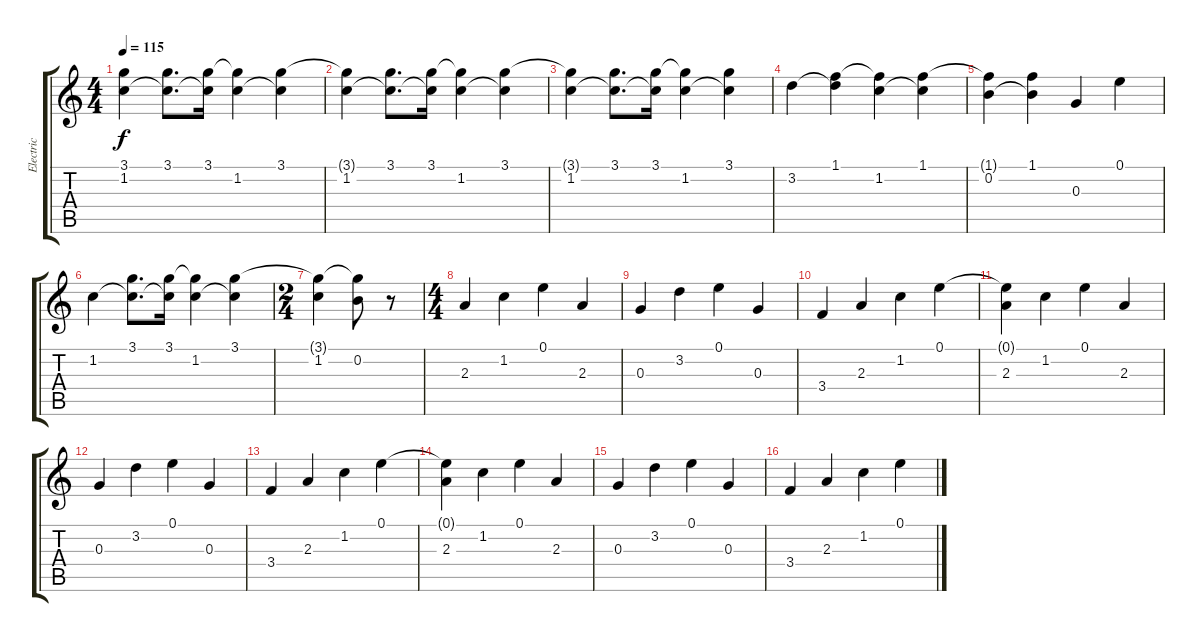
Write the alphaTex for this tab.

\track ("Electric" "Electric") {instrument overdrivenguitar}
\staff {score tabs}
\tuning (E4 B3 G3 D3 A2 E2) {hide}
\ts (4 4)
\tempo 115
\clef g2
\ks c
(3.1{t} 1.2).4{dy f} (3.1 1.2{t}).8{d} (3.1 1.2{t}).16 (3.1{t} 1.2).4 (3.1 1.2{t}).4 |
(3.1{t} 1.2).4 (3.1 1.2{t}).8{d} (3.1 1.2{t}).16 (3.1{t} 1.2).4 (3.1 1.2{t}).4 |
(3.1{t} 1.2).4 (3.1 1.2{t}).8{d} (3.1 1.2{t}).16 (3.1{t} 1.2).4 (3.1 1.2{t}).4 |
3.2.4 (1.1 3.2{t}).4 (1.1{t} 1.2).4 (1.1 1.2{t}).4 |
(1.1{t} 0.2).4 (1.1 0.2{t}).4 0.3.4 0.1.4 |
1.2.4 (3.1 1.2{t}).8{d} (3.1 1.2{t}).16 (3.1{t} 1.2).4 (3.1 1.2{t}).4 |
\ts (2 4)
(3.1{t} 1.2).4 (3.1{t} 0.2).8 r.8 |
\ts (4 4)
2.3.4 1.2.4 0.1.4 2.3.4 |
0.3.4 3.2.4 0.1.4 0.3.4 |
3.4.4 2.3.4 1.2.4 0.1.4 |
(0.1{t} 2.3).4 1.2.4 0.1.4 2.3.4 |
0.3.4 3.2.4 0.1.4 0.3.4 |
3.4.4 2.3.4 1.2.4 0.1.4 |
(0.1{t} 2.3).4 1.2.4 0.1.4 2.3.4 |
0.3.4 3.2.4 0.1.4 0.3.4 |
3.4.4 2.3.4 1.2.4 0.1.4
